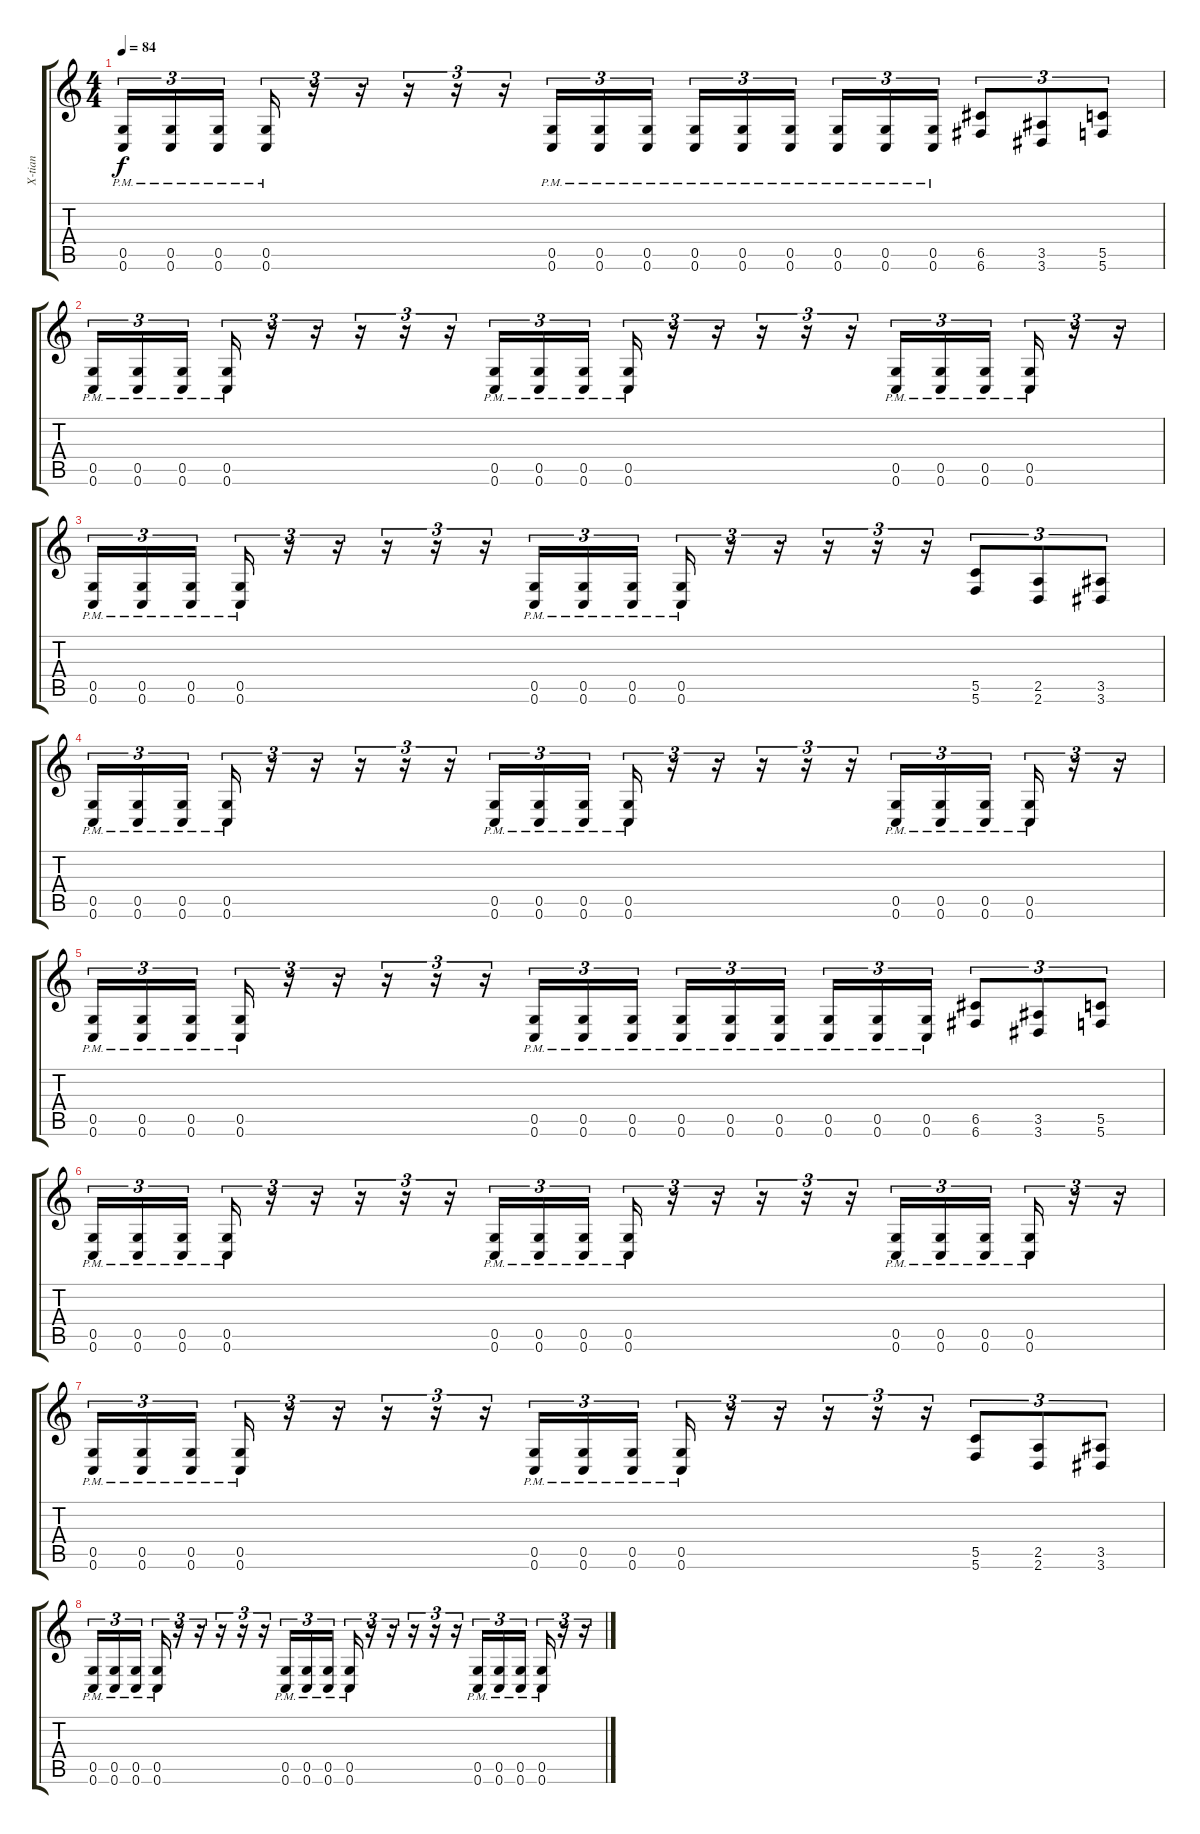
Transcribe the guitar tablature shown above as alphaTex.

\track ("X-tian" "X-tian") {instrument distortionguitar}
\staff {score tabs}
\tuning (D4 A3 F3 C3 G2 C2) {hide}
\ts (4 4)
\tempo 84
\clef g2
\ks c
(0.5{pm} 0.6{pm}).16{tu (3 2) dy f} (0.5{pm} 0.6{pm}).16{tu (3 2)} (0.5{pm} 0.6{pm}).16{tu (3 2) beam splitsecondary} (0.5{pm} 0.6{pm}).16{tu (3 2)} r.16{tu (3 2)} r.16{tu (3 2)} r.16{tu (3 2)} r.16{tu (3 2)} r.16{tu (3 2)} (0.5{pm} 0.6{pm}).16{tu (3 2)} (0.5{pm} 0.6{pm}).16{tu (3 2)} (0.5{pm} 0.6{pm}).16{tu (3 2)} (0.5{pm} 0.6{pm}).16{tu (3 2)} (0.5{pm} 0.6{pm}).16{tu (3 2)} (0.5{pm} 0.6{pm}).16{tu (3 2) beam splitsecondary} (0.5{pm} 0.6{pm}).16{tu (3 2)} (0.5{pm} 0.6{pm}).16{tu (3 2)} (0.5{pm} 0.6{pm}).16{tu (3 2)} (6.5 6.6).8{tu (3 2)} (3.5 3.6).8{tu (3 2)} (5.5 5.6).8{tu (3 2)} |
(0.5{pm} 0.6{pm}).16{tu (3 2)} (0.5{pm} 0.6{pm}).16{tu (3 2)} (0.5{pm} 0.6{pm}).16{tu (3 2) beam splitsecondary} (0.5{pm} 0.6{pm}).16{tu (3 2)} r.16{tu (3 2)} r.16{tu (3 2)} r.16{tu (3 2)} r.16{tu (3 2)} r.16{tu (3 2)} (0.5{pm} 0.6{pm}).16{tu (3 2)} (0.5{pm} 0.6{pm}).16{tu (3 2)} (0.5{pm} 0.6{pm}).16{tu (3 2)} (0.5{pm} 0.6{pm}).16{tu (3 2)} r.16{tu (3 2)} r.16{tu (3 2)} r.16{tu (3 2)} r.16{tu (3 2)} r.16{tu (3 2)} (0.5{pm} 0.6{pm}).16{tu (3 2)} (0.5{pm} 0.6{pm}).16{tu (3 2)} (0.5{pm} 0.6{pm}).16{tu (3 2) beam splitsecondary} (0.5{pm} 0.6{pm}).16{tu (3 2)} r.16{tu (3 2)} r.16{tu (3 2)} |
(0.5{pm} 0.6{pm}).16{tu (3 2)} (0.5{pm} 0.6{pm}).16{tu (3 2)} (0.5{pm} 0.6{pm}).16{tu (3 2) beam splitsecondary} (0.5{pm} 0.6{pm}).16{tu (3 2)} r.16{tu (3 2)} r.16{tu (3 2)} r.16{tu (3 2)} r.16{tu (3 2)} r.16{tu (3 2)} (0.5{pm} 0.6{pm}).16{tu (3 2)} (0.5{pm} 0.6{pm}).16{tu (3 2)} (0.5{pm} 0.6{pm}).16{tu (3 2)} (0.5{pm} 0.6{pm}).16{tu (3 2)} r.16{tu (3 2)} r.16{tu (3 2)} r.16{tu (3 2)} r.16{tu (3 2)} r.16{tu (3 2)} (5.5 5.6).8{tu (3 2)} (2.5 2.6).8{tu (3 2)} (3.5 3.6).8{tu (3 2)} |
(0.5{pm} 0.6{pm}).16{tu (3 2)} (0.5{pm} 0.6{pm}).16{tu (3 2)} (0.5{pm} 0.6{pm}).16{tu (3 2) beam splitsecondary} (0.5{pm} 0.6{pm}).16{tu (3 2)} r.16{tu (3 2)} r.16{tu (3 2)} r.16{tu (3 2)} r.16{tu (3 2)} r.16{tu (3 2)} (0.5{pm} 0.6{pm}).16{tu (3 2)} (0.5{pm} 0.6{pm}).16{tu (3 2)} (0.5{pm} 0.6{pm}).16{tu (3 2)} (0.5{pm} 0.6{pm}).16{tu (3 2)} r.16{tu (3 2)} r.16{tu (3 2)} r.16{tu (3 2)} r.16{tu (3 2)} r.16{tu (3 2)} (0.5{pm} 0.6{pm}).16{tu (3 2)} (0.5{pm} 0.6{pm}).16{tu (3 2)} (0.5{pm} 0.6{pm}).16{tu (3 2) beam splitsecondary} (0.5{pm} 0.6{pm}).16{tu (3 2)} r.16{tu (3 2)} r.16{tu (3 2)} |
(0.5{pm} 0.6{pm}).16{tu (3 2)} (0.5{pm} 0.6{pm}).16{tu (3 2)} (0.5{pm} 0.6{pm}).16{tu (3 2) beam splitsecondary} (0.5{pm} 0.6{pm}).16{tu (3 2)} r.16{tu (3 2)} r.16{tu (3 2)} r.16{tu (3 2)} r.16{tu (3 2)} r.16{tu (3 2)} (0.5{pm} 0.6{pm}).16{tu (3 2)} (0.5{pm} 0.6{pm}).16{tu (3 2)} (0.5{pm} 0.6{pm}).16{tu (3 2)} (0.5{pm} 0.6{pm}).16{tu (3 2)} (0.5{pm} 0.6{pm}).16{tu (3 2)} (0.5{pm} 0.6{pm}).16{tu (3 2) beam splitsecondary} (0.5{pm} 0.6{pm}).16{tu (3 2)} (0.5{pm} 0.6{pm}).16{tu (3 2)} (0.5{pm} 0.6{pm}).16{tu (3 2)} (6.5 6.6).8{tu (3 2)} (3.5 3.6).8{tu (3 2)} (5.5 5.6).8{tu (3 2)} |
(0.5{pm} 0.6{pm}).16{tu (3 2)} (0.5{pm} 0.6{pm}).16{tu (3 2)} (0.5{pm} 0.6{pm}).16{tu (3 2) beam splitsecondary} (0.5{pm} 0.6{pm}).16{tu (3 2)} r.16{tu (3 2)} r.16{tu (3 2)} r.16{tu (3 2)} r.16{tu (3 2)} r.16{tu (3 2)} (0.5{pm} 0.6{pm}).16{tu (3 2)} (0.5{pm} 0.6{pm}).16{tu (3 2)} (0.5{pm} 0.6{pm}).16{tu (3 2)} (0.5{pm} 0.6{pm}).16{tu (3 2)} r.16{tu (3 2)} r.16{tu (3 2)} r.16{tu (3 2)} r.16{tu (3 2)} r.16{tu (3 2)} (0.5{pm} 0.6{pm}).16{tu (3 2)} (0.5{pm} 0.6{pm}).16{tu (3 2)} (0.5{pm} 0.6{pm}).16{tu (3 2) beam splitsecondary} (0.5{pm} 0.6{pm}).16{tu (3 2)} r.16{tu (3 2)} r.16{tu (3 2)} |
(0.5{pm} 0.6{pm}).16{tu (3 2)} (0.5{pm} 0.6{pm}).16{tu (3 2)} (0.5{pm} 0.6{pm}).16{tu (3 2) beam splitsecondary} (0.5{pm} 0.6{pm}).16{tu (3 2)} r.16{tu (3 2)} r.16{tu (3 2)} r.16{tu (3 2)} r.16{tu (3 2)} r.16{tu (3 2)} (0.5{pm} 0.6{pm}).16{tu (3 2)} (0.5{pm} 0.6{pm}).16{tu (3 2)} (0.5{pm} 0.6{pm}).16{tu (3 2)} (0.5{pm} 0.6{pm}).16{tu (3 2)} r.16{tu (3 2)} r.16{tu (3 2)} r.16{tu (3 2)} r.16{tu (3 2)} r.16{tu (3 2)} (5.5 5.6).8{tu (3 2)} (2.5 2.6).8{tu (3 2)} (3.5 3.6).8{tu (3 2)} |
(0.5{pm} 0.6{pm}).16{tu (3 2)} (0.5{pm} 0.6{pm}).16{tu (3 2)} (0.5{pm} 0.6{pm}).16{tu (3 2) beam splitsecondary} (0.5{pm} 0.6{pm}).16{tu (3 2)} r.16{tu (3 2)} r.16{tu (3 2)} r.16{tu (3 2)} r.16{tu (3 2)} r.16{tu (3 2)} (0.5{pm} 0.6{pm}).16{tu (3 2)} (0.5{pm} 0.6{pm}).16{tu (3 2)} (0.5{pm} 0.6{pm}).16{tu (3 2)} (0.5{pm} 0.6{pm}).16{tu (3 2)} r.16{tu (3 2)} r.16{tu (3 2)} r.16{tu (3 2)} r.16{tu (3 2)} r.16{tu (3 2)} (0.5{pm} 0.6{pm}).16{tu (3 2)} (0.5{pm} 0.6{pm}).16{tu (3 2)} (0.5{pm} 0.6{pm}).16{tu (3 2) beam splitsecondary} (0.5{pm} 0.6{pm}).16{tu (3 2)} r.16{tu (3 2)} r.16{tu (3 2)}
